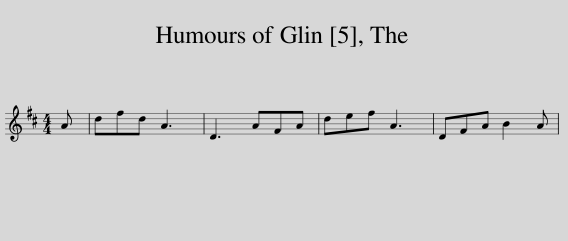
X:1
L:1/8
M:4/4
I:linebreak $
K:D
V:1 treble
V:1
 A | dfd A3 | D3 AFA | def A3 | DFA B2 A | %5
